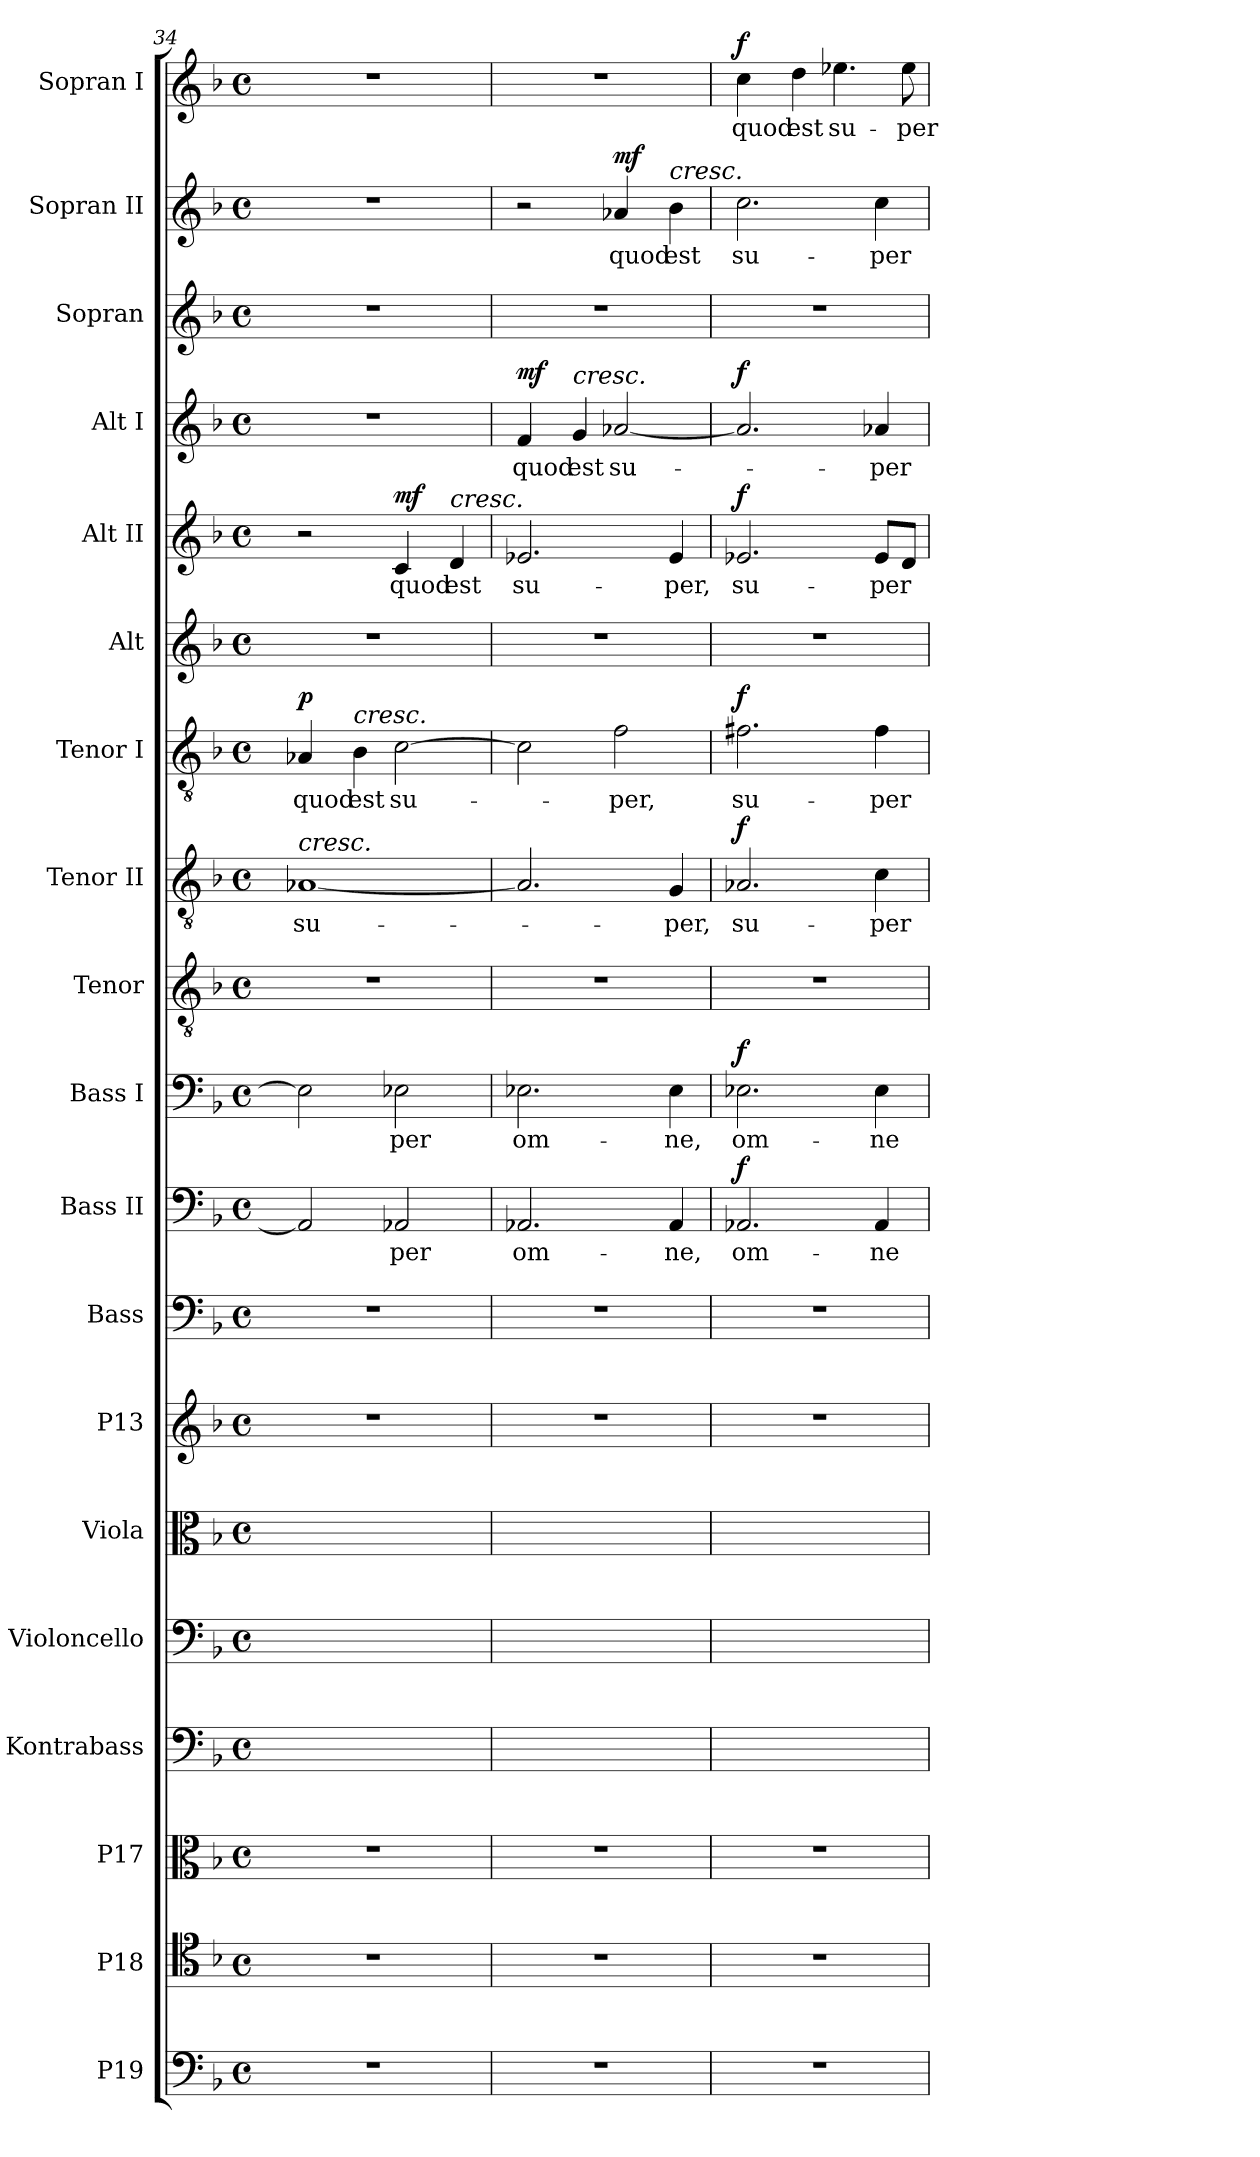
**kern	**kern	**kern	**kern	**kern	**kern	**kern	**kern	**kern	**text	**dynam	**kern	**text	**dynam	**kern	**kern	**text	**dynam	**kern	**text	**dynam	**kern	**kern	**text	**dynam	**kern	**text	**dynam	**kern	**kern	**text	**dynam	**kern	**text	**dynam
*part19	*part18	*part17	*part16	*part15	*part14	*part13	*part12	*part11	*part11	*part11	*part10	*part10	*part10	*part9	*part8	*part8	*part8	*part7	*part7	*part7	*part6	*part5	*part5	*part5	*part4	*part4	*part4	*part3	*part2	*part2	*part2	*part1	*part1	*part1
*staff19	*staff18	*staff17	*staff16	*staff15	*staff14	*staff13	*staff12	*staff11	*staff11	*staff11	*staff10	*staff10	*staff10	*staff9	*staff8	*staff8	*staff8	*staff7	*staff7	*staff7	*staff6	*staff5	*staff5	*staff5	*staff4	*staff4	*staff4	*staff3	*staff2	*staff2	*staff2	*staff1	*staff1	*staff1
*I"P19	*I"P18	*I"P17	*I"Kontrabass	*I"Violoncello	*I"Viola	*I"P13	*I"Bass	*I"Bass II	*	*	*I"Bass I	*	*	*I"Tenor	*I"Tenor II	*	*	*I"Tenor I	*	*	*I"Alt	*I"Alt II	*	*	*I"Alt I	*	*	*I"Sopran	*I"Sopran II	*	*	*I"Sopran I	*	*
*	*	*	*I'Kb.	*I'Vc.	*I'Vla.	*	*I'B.	*I'B.	*	*	*I'B.	*	*	*I'T.	*I'T.	*	*	*I'T.	*	*	*I'A.	*I'A.	*	*	*I'A.	*	*	*I'S.	*I'S.	*	*	*I'S.	*	*
!!LO:PB:g=z
*clefF4	*clefC4	*clefC3	*clefF4	*clefF4	*clefC3	*clefG2	*clefF4	*clefF4	*	*	*clefF4	*	*	*clefGv2	*clefGv2	*	*	*clefGv2	*	*	*clefG2	*clefG2	*	*	*clefG2	*	*	*clefG2	*clefG2	*	*	*clefG2	*	*
*	*	*	*ITrd7c12	*	*	*	*	*	*	*	*	*	*	*ITrd7c12	*ITrd7c12	*	*	*ITrd7c12	*	*	*	*	*	*	*	*	*	*	*	*	*	*	*	*
*k[b-]	*k[b-]	*k[b-]	*k[b-]	*k[b-]	*k[b-]	*k[b-]	*k[b-]	*k[b-]	*	*	*k[b-]	*	*	*k[b-]	*k[b-]	*	*	*k[b-]	*	*	*k[b-]	*k[b-]	*	*	*k[b-]	*	*	*k[b-]	*k[b-]	*	*	*k[b-]	*	*
*F:	*F:	*F:	*F:	*F:	*F:	*F:	*F:	*F:	*	*	*F:	*	*	*F:	*F:	*	*	*F:	*	*	*F:	*F:	*	*	*F:	*	*	*F:	*F:	*	*	*F:	*	*
*M4/4	*M4/4	*M4/4	*M4/4	*M4/4	*M4/4	*M4/4	*M4/4	*M4/4	*	*	*M4/4	*	*	*M4/4	*M4/4	*	*	*M4/4	*	*	*M4/4	*M4/4	*	*	*M4/4	*	*	*M4/4	*M4/4	*	*	*M4/4	*	*
*met(c)	*met(c)	*met(c)	*met(c)	*met(c)	*met(c)	*met(c)	*met(c)	*met(c)	*	*	*met(c)	*	*	*met(c)	*met(c)	*	*	*met(c)	*	*	*met(c)	*met(c)	*	*	*met(c)	*	*	*met(c)	*met(c)	*	*	*met(c)	*	*
=34	=34	=34	=34	=34	=34	=34	=34	=34	=34	=34	=34	=34	=34	=34	=34	=34	=34	=34	=34	=34	=34	=34	=34	=34	=34	=34	=34	=34	=34	=34	=34	=34	=34	=34
*	*	*	*	*^	*^	*	*	*	*	*	*	*	*	*	*	*	*	*	*	*	*	*	*	*	*	*	*	*	*	*	*	*	*	*
!	!	!	!	!	!	!	!	!	!	!	!	!	!	!	!	!	!	!LO:LY:b:color=#000000	!	!	!	!	!	!	!	!	!	!	!	!	!	!	!	!	!	!
!	!	!	!	!	!	!	!	!	!	!	!	!	!	!	!	!	!LO:TX:a:i:t=cresc.	!	!	!	!	!	!	!	!	!	!	!	!	!	!	!	!	!	!	!
!	!	!	!	!	!	!	!	!	!	!	!	!	!	!	!	!	!	!	!	!	!LO:LY:b:color=#000000	!	!	!	!	!	!	!	!	!	!	!	!	!	!	!
1r	1r	1r	2AAA-i/yy]	2E-i/yy]	2AA-i\yy]	4A-Xi/yy	[1A-iyy	1r	1r	2AA-i/]	.	.	2E-i\]	.	.	1r	[1AA-Xi	su-	.	4AA-Xi/	quod	p	1r	2r	.	.	1r	.	.	1r	1r	.	.	1r	.	.
!	!	!	!	!	!	!	!	!	!	!	!	!	!	!	!	!	!	!	!	!LO:TX:a:i:t=cresc.	!	!	!	!	!	!	!	!	!	!	!	!	!	!	!	!
!	!	!	!	!	!	!	!	!	!	!	!	!	!	!	!	!	!	!	!	!	!LO:LY:b:color=#000000	!	!	!	!	!	!	!	!	!	!	!	!	!	!	!
.	.	.	.	.	.	4B-i/yy	.	.	.	.	.	.	.	.	.	.	.	.	.	4BB-i\	est	.	.	.	.	.	.	.	.	.	.	.	.	.	.	.
!	!	!	!	!	!	!	!	!	!	!	!LO:LY:b:color=#000000	!	!	!	!	!	!	!	!	!	!	!	!	!	!	!	!	!	!	!	!	!	!	!	!	!
!	!	!	!	!	!	!	!	!	!	!	!	!	!	!LO:LY:b:color=#000000	!	!	!	!	!	!	!	!	!	!	!	!	!	!	!	!	!	!	!	!	!	!
!	!	!	!	!	!	!	!	!	!	!	!	!	!	!	!	!	!	!	!	!	!LO:LY:b:color=#000000	!	!	!	!	!	!	!	!	!	!	!	!	!	!	!
!	!	!	!	!	!	!	!	!	!	!	!	!	!	!	!	!	!	!	!	!	!	!	!	!	!LO:LY:b:color=#000000	!	!	!	!	!	!	!	!	!	!	!
.	.	.	2AAA-Xi/yy	2E-Xi/yy	2AA-Xi\yy	[2ci\yy	.	.	.	2AA-Xi/	-per	.	2E-Xi\	-per	.	.	.	.	.	[2Ci\	su-	.	.	4ci/	quod	mf	.	.	.	.	.	.	.	.	.	.
!	!	!	!	!	!	!	!	!	!	!	!	!	!	!	!	!	!	!	!	!	!	!	!	!LO:TX:a:i:t=cresc.	!	!	!	!	!	!	!	!	!	!	!	!
!	!	!	!	!	!	!	!	!	!	!	!	!	!	!	!	!	!	!	!	!	!	!	!	!	!LO:LY:b:color=#000000	!	!	!	!	!	!	!	!	!	!	!
.	.	.	.	.	.	.	.	.	.	.	.	.	.	.	.	.	.	.	.	.	.	.	.	4di/	est	.	.	.	.	.	.	.	.	.	.	.
=35	=35	=35	=35	=35	=35	=35	=35	=35	=35	=35	=35	=35	=35	=35	=35	=35	=35	=35	=35	=35	=35	=35	=35	=35	=35	=35	=35	=35	=35	=35	=35	=35	=35	=35	=35	=35
!	!	!	!	!	!	!	!	!	!	!	!LO:LY:b:color=#000000	!	!	!	!	!	!	!	!	!	!	!	!	!	!	!	!	!	!	!	!	!	!	!	!	!
!	!	!	!	!	!	!	!	!	!	!	!	!	!	!LO:LY:b:color=#000000	!	!	!	!	!	!	!	!	!	!	!	!	!	!	!	!	!	!	!	!	!	!
!	!	!	!	!	!	!	!	!	!	!	!	!	!	!	!	!	!	!	!	!	!	!	!	!	!LO:LY:b:color=#000000	!	!	!	!	!	!	!	!	!	!	!
!	!	!	!	!	!	!	!	!	!	!	!	!	!	!	!	!	!	!	!	!	!	!	!	!	!	!	!	!LO:LY:b:color=#000000	!	!	!	!	!	!	!	!
1r	1r	1r	2.AAA-Xi/yy	2.E-Xi/yy	2.AA-Xi\yy	2ci/yy]	2.A-i\yy]	1r	1r	2.AA-Xi/	om-	.	2.E-Xi\	om-	.	1r	2.AA-i/]	.	.	2Ci\]	.	.	1r	2.e-Xi/	su-	.	4fi/	quod	mf	1r	2r	.	.	1r	.	.
!	!	!	!	!	!	!	!	!	!	!	!	!	!	!	!	!	!	!	!	!	!	!	!	!	!	!	!LO:TX:a:i:t=cresc.	!	!	!	!	!	!	!	!	!
!	!	!	!	!	!	!	!	!	!	!	!	!	!	!	!	!	!	!	!	!	!	!	!	!	!	!	!	!LO:LY:b:color=#000000	!	!	!	!	!	!	!	!
.	.	.	.	.	.	.	.	.	.	.	.	.	.	.	.	.	.	.	.	.	.	.	.	.	.	.	4gi/	est	.	.	.	.	.	.	.	.
!	!	!	!	!	!	!	!	!	!	!	!	!	!	!	!	!	!	!	!	!	!LO:LY:b:color=#000000	!	!	!	!	!	!	!	!	!	!	!	!	!	!	!
!	!	!	!	!	!	!	!	!	!	!	!	!	!	!	!	!	!	!	!	!	!	!	!	!	!	!	!	!LO:LY:b:color=#000000	!	!	!	!	!	!	!	!
!	!	!	!	!	!	!	!	!	!	!	!	!	!	!	!	!	!	!	!	!	!	!	!	!	!	!	!	!	!	!	!	!LO:LY:b:color=#000000	!	!	!	!
.	.	.	.	.	.	2fi\yy	.	.	.	.	.	.	.	.	.	.	.	.	.	2Fi\	-per,	.	.	.	.	.	[2a-Xi/	su-	.	.	4a-Xi/	quod	mf	.	.	.
!	!	!	!	!	!	!	!	!	!	!	!LO:LY:b:color=#000000	!	!	!	!	!	!	!	!	!	!	!	!	!	!	!	!	!	!	!	!	!	!	!	!	!
!	!	!	!	!	!	!	!	!	!	!	!	!	!	!LO:LY:b:color=#000000	!	!	!	!	!	!	!	!	!	!	!	!	!	!	!	!	!	!	!	!	!	!
!	!	!	!	!	!	!	!	!	!	!	!	!	!	!	!	!	!	!LO:LY:b:color=#000000	!	!	!	!	!	!	!	!	!	!	!	!	!	!	!	!	!	!
!	!	!	!	!	!	!	!	!	!	!	!	!	!	!	!	!	!	!	!	!	!	!	!	!	!LO:LY:b:color=#000000	!	!	!	!	!	!	!	!	!	!	!
!	!	!	!	!	!	!	!	!	!	!	!	!	!	!	!	!	!	!	!	!	!	!	!	!	!	!	!	!	!	!	!LO:TX:a:i:t=cresc.	!	!	!	!	!
!	!	!	!	!	!	!	!	!	!	!	!	!	!	!	!	!	!	!	!	!	!	!	!	!	!	!	!	!	!	!	!	!LO:LY:b:color=#000000	!	!	!	!
.	.	.	4AAA-i/yy	4E-i/yy	4AA-i\yy	.	4Gi/yy	.	.	4AA-i/	-ne,	.	4E-i\	-ne,	.	.	4GGi/	-per,	.	.	.	.	.	4e-i/	-per,	.	.	.	.	.	4b-i\	est	.	.	.	.
=36	=36	=36	=36	=36	=36	=36	=36	=36	=36	=36	=36	=36	=36	=36	=36	=36	=36	=36	=36	=36	=36	=36	=36	=36	=36	=36	=36	=36	=36	=36	=36	=36	=36	=36	=36	=36
!	!	!	!	!	!	!	!	!	!	!	!LO:LY:b:color=#000000	!	!	!	!	!	!	!	!	!	!	!	!	!	!	!	!	!	!	!	!	!	!	!	!	!
!	!	!	!	!	!	!	!	!	!	!	!	!	!	!LO:LY:b:color=#000000	!	!	!	!	!	!	!	!	!	!	!	!	!	!	!	!	!	!	!	!	!	!
!	!	!	!	!	!	!	!	!	!	!	!	!	!	!	!	!	!	!LO:LY:b:color=#000000	!	!	!	!	!	!	!	!	!	!	!	!	!	!	!	!	!	!
!	!	!	!	!	!	!	!	!	!	!	!	!	!	!	!	!	!	!	!	!	!LO:LY:b:color=#000000	!	!	!	!	!	!	!	!	!	!	!	!	!	!	!
!	!	!	!	!	!	!	!	!	!	!	!	!	!	!	!	!	!	!	!	!	!	!	!	!	!LO:LY:b:color=#000000	!	!	!	!	!	!	!	!	!	!	!
!	!	!	!	!	!	!	!	!	!	!	!	!	!	!	!	!	!	!	!	!	!	!	!	!	!	!	!	!	!	!	!	!LO:LY:b:color=#000000	!	!	!	!
!	!	!	!	!	!	!	!	!	!	!	!	!	!	!	!	!	!	!	!	!	!	!	!	!	!	!	!	!	!	!	!	!	!	!	!LO:LY:b:color=#000000	!
1r	1r	1r	2.AAA-Xi/yy	2.E-Xi/yy	2.AA-Xi\yy	2.f#Xi/yy	2.A-Xi\yy	1r	1r	2.AA-Xi/	om-	f	2.E-Xi\	om-	f	1r	2.AA-Xi/	su-	f	2.F#Xi\	su-	f	1r	2.e-Xi/	su-	f	2.a-i/]	.	f	1r	2.cci\	su-	.	4cci\	quod	f
!	!	!	!	!	!	!	!	!	!	!	!	!	!	!	!	!	!	!	!	!	!	!	!	!	!	!	!	!	!	!	!	!	!	!	!LO:LY:b:color=#000000	!
.	.	.	.	.	.	.	.	.	.	.	.	.	.	.	.	.	.	.	.	.	.	.	.	.	.	.	.	.	.	.	.	.	.	4ddi\	est	.
!	!	!	!	!	!	!	!	!	!	!	!	!	!	!	!	!	!	!	!	!	!	!	!	!	!	!	!	!	!	!	!	!	!	!	!LO:LY:b:color=#000000	!
.	.	.	.	.	.	.	.	.	.	.	.	.	.	.	.	.	.	.	.	.	.	.	.	.	.	.	.	.	.	.	.	.	.	4.ee-Xi\	su-	.
!	!	!	!	!	!	!	!	!	!	!	!LO:LY:b:color=#000000	!	!	!	!	!	!	!	!	!	!	!	!	!	!	!	!	!	!	!	!	!	!	!	!	!
!	!	!	!	!	!	!	!	!	!	!	!	!	!	!LO:LY:b:color=#000000	!	!	!	!	!	!	!	!	!	!	!	!	!	!	!	!	!	!	!	!	!	!
!	!	!	!	!	!	!	!	!	!	!	!	!	!	!	!	!	!	!LO:LY:b:color=#000000	!	!	!	!	!	!	!	!	!	!	!	!	!	!	!	!	!	!
!	!	!	!	!	!	!	!	!	!	!	!	!	!	!	!	!	!	!	!	!	!LO:LY:b:color=#000000	!	!	!	!	!	!	!	!	!	!	!	!	!	!	!
!	!	!	!	!	!	!	!	!	!	!	!	!	!	!	!	!	!	!	!	!	!	!	!	!	!LO:LY:b:color=#000000	!	!	!	!	!	!	!	!	!	!	!
!	!	!	!	!	!	!	!	!	!	!	!	!	!	!	!	!	!	!	!	!	!	!	!	!	!	!	!	!LO:LY:b:color=#000000	!	!	!	!	!	!	!	!
!	!	!	!	!	!	!	!	!	!	!	!	!	!	!	!	!	!	!	!	!	!	!	!	!	!	!	!	!	!	!	!	!LO:LY:b:color=#000000	!	!	!	!
.	.	.	4AAA-i/yy	4E-i/yy	4AA-i\yy	4f#i/yy	4ci\yy	.	.	4AA-i/	-ne	.	4E-i\	-ne	.	.	4Ci\	-per	.	4F#i\	-per	.	.	8e-i/L	-per	.	4a-Xi/	-per	.	.	4cci\	-per	.	.	.	.
!	!	!	!	!	!	!	!	!	!	!	!	!	!	!	!	!	!	!	!	!	!	!	!	!	!	!	!	!	!	!	!	!	!	!	!LO:LY:b:color=#000000	!
.	.	.	.	.	.	.	.	.	.	.	.	.	.	.	.	.	.	.	.	.	.	.	.	8di/J	.	.	.	.	.	.	.	.	.	8ee-i\	-per	.
*	*	*	*	*v	*v	*	*	*	*	*	*	*	*	*	*	*	*	*	*	*	*	*	*	*	*	*	*	*	*	*	*	*	*	*	*	*
*	*	*	*	*	*v	*v	*	*	*	*	*	*	*	*	*	*	*	*	*	*	*	*	*	*	*	*	*	*	*	*	*	*	*	*	*
=	=	=	=	=	=	=	=	=	=	=	=	=	=	=	=	=	=	=	=	=	=	=	=	=	=	=	=	=	=	=	=	=	=	=
*-	*-	*-	*-	*-	*-	*-	*-	*-	*-	*-	*-	*-	*-	*-	*-	*-	*-	*-	*-	*-	*-	*-	*-	*-	*-	*-	*-	*-	*-	*-	*-	*-	*-	*-
